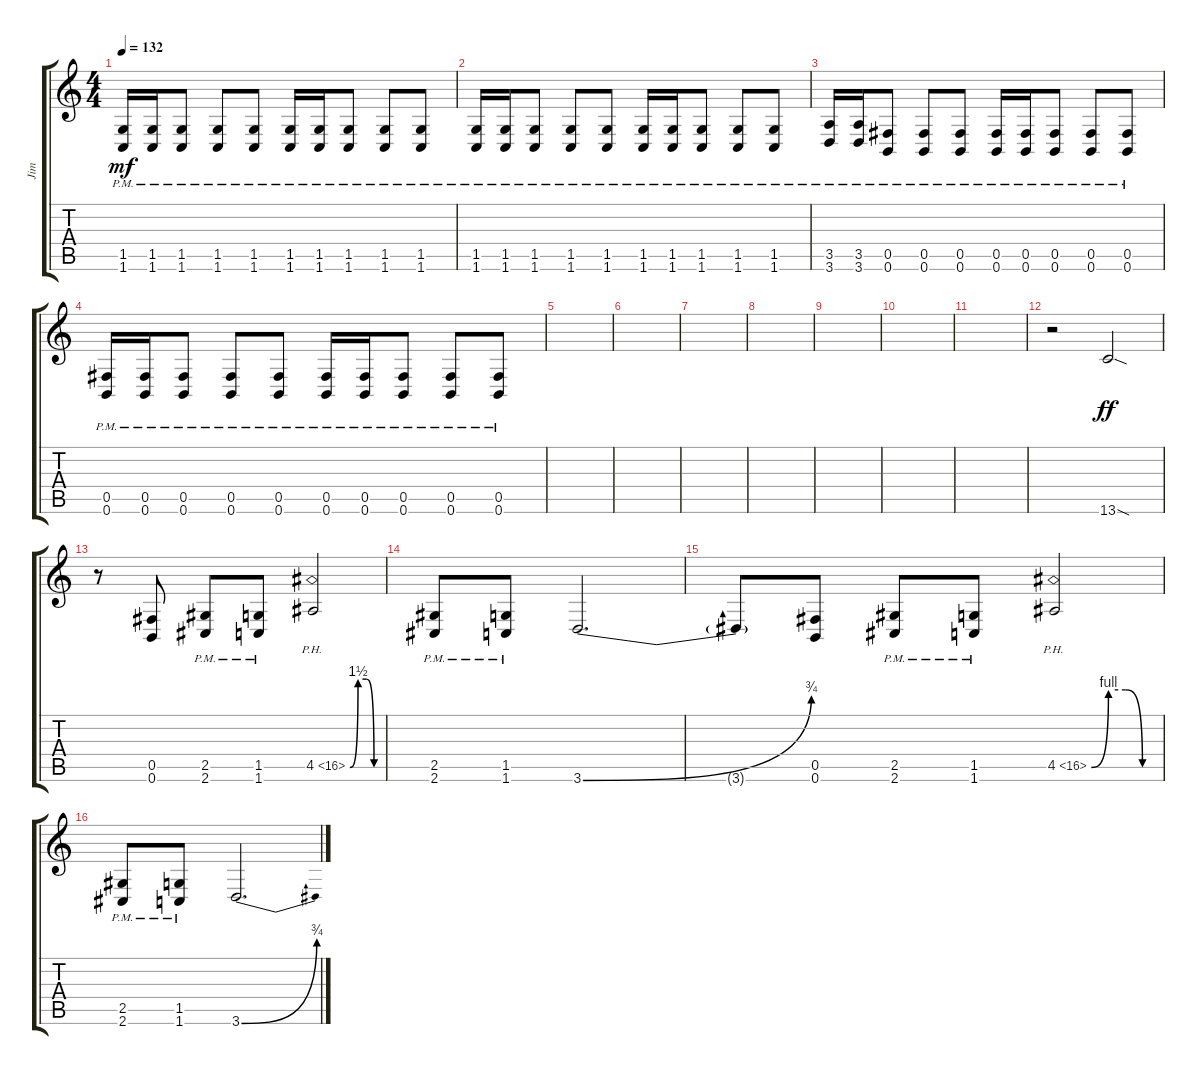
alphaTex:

\track ("Jim" "Jim") {instrument distortionguitar}
\staff {score tabs}
\tuning (Db4 Ab3 E3 B2 Gb2 B1) {hide}
\ts (4 4)
\tempo 132
\clef g2
\ks c
(1.5{pm} 1.6{pm}).16{dy mf} (1.5{pm} 1.6{pm}).16 (1.5{pm} 1.6{pm}).8 (1.5{pm} 1.6{pm}).8 (1.5{pm} 1.6{pm}).8 (1.5{pm} 1.6{pm}).16 (1.5{pm} 1.6{pm}).16 (1.5{pm} 1.6{pm}).8 (1.5{pm} 1.6{pm}).8 (1.5{pm} 1.6{pm}).8 |
(1.5{pm} 1.6{pm}).16 (1.5{pm} 1.6{pm}).16 (1.5{pm} 1.6{pm}).8 (1.5{pm} 1.6{pm}).8 (1.5{pm} 1.6{pm}).8 (1.5{pm} 1.6{pm}).16 (1.5{pm} 1.6{pm}).16 (1.5{pm} 1.6{pm}).8 (1.5{pm} 1.6{pm}).8 (1.5{pm} 1.6{pm}).8 |
(3.5{pm} 3.6{pm}).16 (3.5{pm} 3.6{pm}).16 (0.5{pm} 0.6{pm}).8 (0.5{pm} 0.6{pm}).8 (0.5{pm} 0.6{pm}).8 (0.5{pm} 0.6{pm}).16 (0.5{pm} 0.6{pm}).16 (0.5{pm} 0.6{pm}).8 (0.5{pm} 0.6{pm}).8 (0.5{pm} 0.6{pm}).8 |
(0.5{pm} 0.6{pm}).16 (0.5{pm} 0.6{pm}).16 (0.5{pm} 0.6{pm}).8 (0.5{pm} 0.6{pm}).8 (0.5{pm} 0.6{pm}).8 (0.5{pm} 0.6{pm}).16 (0.5{pm} 0.6{pm}).16 (0.5{pm} 0.6{pm}).8 (0.5{pm} 0.6{pm}).8 (0.5{pm} 0.6{pm}).8 |
|
|
|
|
|
|
|
r.2 13.6{sod}.2{dy ff} |
r.8 (0.5 0.6).8 (2.5{pm} 2.6{pm}).8 (1.5{pm} 1.6{pm}).8 4.5{be (custom 0 0 15 6 30 6 45 0 60 0) ph 12}.2 |
(2.5{pm} 2.6{pm}).8 (1.5{pm} 1.6{pm}).8 3.6{be (bend 0 0 60 3)}.2{d} |
3.6{t}.8 (0.5 0.6).8 (2.5{pm} 2.6{pm}).8 (1.5{pm} 1.6{pm}).8 4.5{be (custom 0 0 15 4 30 4 45 0 60 0) ph 12}.2 |
(2.5{pm} 2.6{pm}).8 (1.5{pm} 1.6{pm}).8 3.6{be (bend 0 0 60 3)}.2{d}
